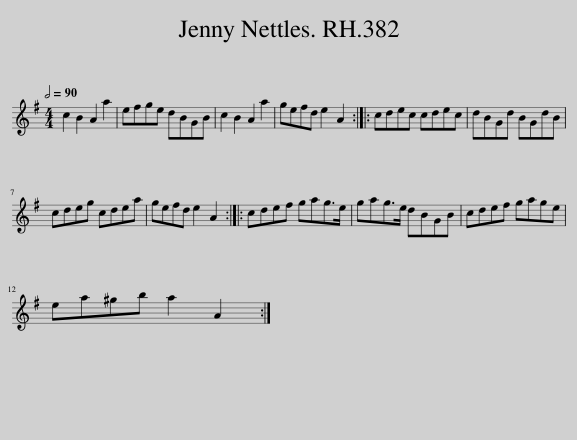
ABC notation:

X:1
L:1/8
Q:1/2=90
M:4/4
I:linebreak $
K:G
V:1 treble
V:1
 c2 B2 A2 a2 | efge dBGB | c2 B2 A2 a2 | gefd e2 A2 :: cdec cdec | %5
 dBGd BGdB |$ cdeg cdea | gefd e2 A2 :: cdef gag>e | gag>e dBGB | %10
 cdef gage |$ ea^gb a2 A2 :| %12
